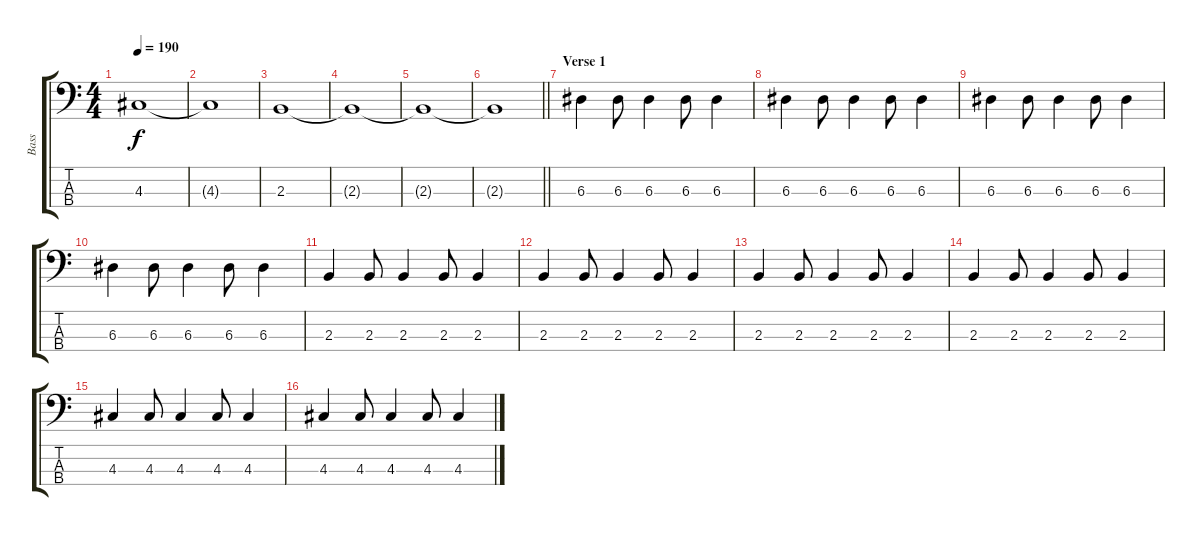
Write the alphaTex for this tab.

\track ("Bass" "Bass") {instrument electricbasspick}
\staff {score tabs}
\tuning (G2 D2 A1 E1) {hide}
\ts (4 4)
\tempo 190
\clef f4
\ks c
4.3{t}.1{dy f} |
4.3{t}.1 |
2.3.1 |
2.3{t}.1 |
2.3{t}.1 |
\barLineRight lightlight
2.3{t}.1 |
\section ("" "Verse 1")
6.3.4 6.3.8 6.3.4 6.3.8 6.3.4 |
6.3.4 6.3.8 6.3.4 6.3.8 6.3.4 |
6.3.4 6.3.8 6.3.4 6.3.8 6.3.4 |
6.3.4 6.3.8 6.3.4 6.3.8 6.3.4 |
2.3.4 2.3.8 2.3.4 2.3.8 2.3.4 |
2.3.4 2.3.8 2.3.4 2.3.8 2.3.4 |
2.3.4 2.3.8 2.3.4 2.3.8 2.3.4 |
2.3.4 2.3.8 2.3.4 2.3.8 2.3.4 |
4.3.4 4.3.8 4.3.4 4.3.8 4.3.4 |
4.3.4 4.3.8 4.3.4 4.3.8 4.3.4
